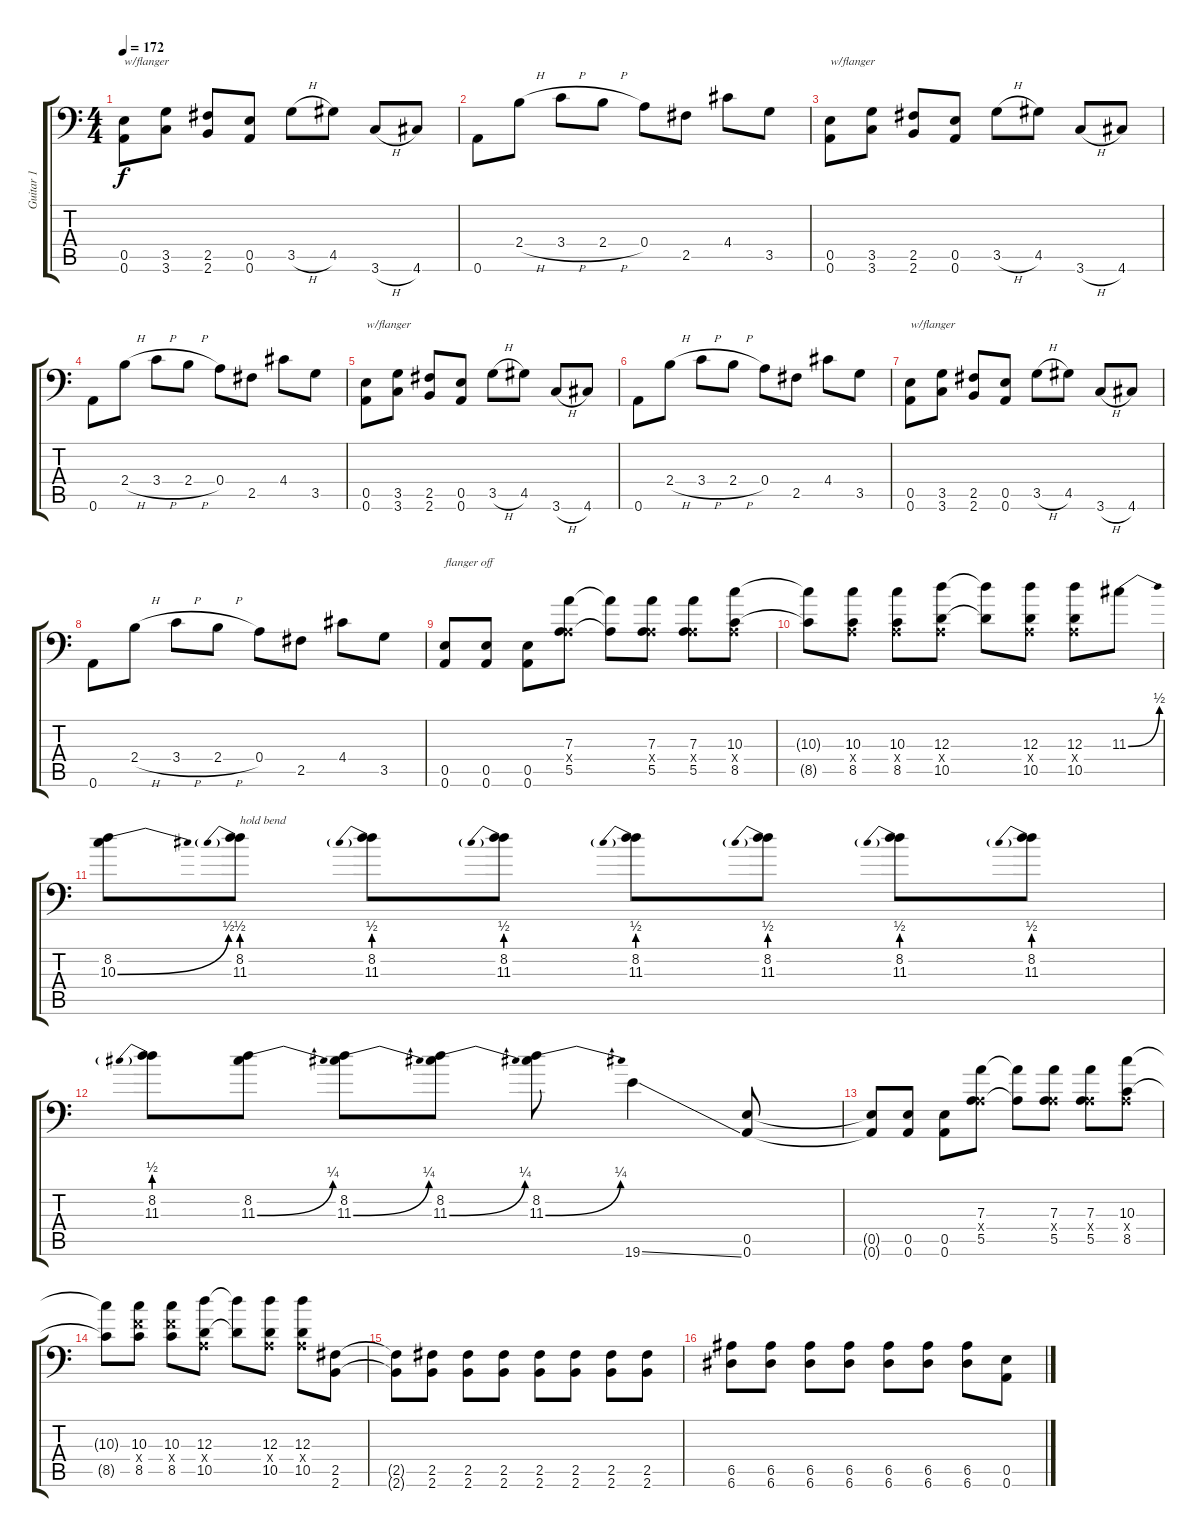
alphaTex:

\track ("Guitar 1" "Guitar 1") {instrument distortionguitar}
\staff {score tabs}
\tuning (B3 Gb3 D3 A2 E2 A1) {hide}
\ts (4 4)
\tempo 172
\clef f4
\ks c
(0.5 0.6).8{txt "w/flanger" dy f} (3.5 3.6).8 (2.5 2.6).8 (0.5 0.6).8 3.5{h}.8 4.5.8 3.6{h}.8 4.6.8 |
0.6.8 2.4{h}.8 3.4{h}.8 2.4{h}.8 0.4.8 2.5.8 4.4.8 3.5.8 |
(0.5 0.6).8{txt "w/flanger"} (3.5 3.6).8 (2.5 2.6).8 (0.5 0.6).8 3.5{h}.8 4.5.8 3.6{h}.8 4.6.8 |
0.6.8 2.4{h}.8 3.4{h}.8 2.4{h}.8 0.4.8 2.5.8 4.4.8 3.5.8 |
(0.5 0.6).8{txt "w/flanger"} (3.5 3.6).8 (2.5 2.6).8 (0.5 0.6).8 3.5{h}.8 4.5.8 3.6{h}.8 4.6.8 |
0.6.8 2.4{h}.8 3.4{h}.8 2.4{h}.8 0.4.8 2.5.8 4.4.8 3.5.8 |
(0.5 0.6).8{txt "w/flanger"} (3.5 3.6).8 (2.5 2.6).8 (0.5 0.6).8 3.5{h}.8 4.5.8 3.6{h}.8 4.6.8 |
0.6.8 2.4{h}.8 3.4{h}.8 2.4{h}.8 0.4.8 2.5.8 4.4.8 3.5.8 |
(0.5 0.6).8{txt "flanger off"} (0.5 0.6).8 (0.5 0.6).8 (7.3 0.4{x} 5.5).8 (7.3{t} 5.5{t}).8 (7.3 0.4{x} 5.5).8 (7.3 0.4{x} 5.5).8 (10.3 0.4{x} 8.5).8 |
(10.3{t} 8.5{t}).8 (10.3 0.4{x} 8.5).8 (10.3 0.4{x} 8.5).8 (12.3 0.4{x} 10.5).8 (12.3{t} 10.5{t}).8 (12.3 0.4{x} 10.5).8 (12.3 0.4{x} 10.5).8 11.3{be (bend 0 0 60 2)}.8 |
(8.2 10.3{be (bend 0 0 60 2)}).8 (8.2 11.3{be (prebend 0 2 60 2)}).8{txt "hold bend"} (8.2 11.3{be (prebend 0 2 60 2)}).8 (8.2 11.3{be (prebend 0 2 60 2)}).8 (8.2 11.3{be (prebend 0 2 60 2)}).8 (8.2 11.3{be (prebend 0 2 60 2)}).8 (8.2 11.3{be (prebend 0 2 60 2)}).8 (8.2 11.3{be (prebend 0 2 60 2)}).8 |
(8.2 11.3{be (prebend 0 2 60 2)}).8 (8.2 11.3{be (bend 0 0 60 1)}).8 (8.2 11.3{be (bend 0 0 60 1)}).8 (8.2 11.3{be (bend 0 0 60 1)}).8 (8.2 11.3{be (bend 0 0 60 1)}).8 19.6{ss}.4 (0.5 0.6).8 |
(0.5{t} 0.6{t}).8 (0.5 0.6).8 (0.5 0.6).8 (7.3 0.4{x} 5.5).8 (7.3{t} 5.5{t}).8 (7.3 0.4{x} 5.5).8 (7.3 0.4{x} 5.5).8 (10.3 0.4{x} 8.5).8 |
(10.3{t} 8.5{t}).8 (10.3 8.4{x} 8.5).8 (10.3 8.4{x} 8.5).8 (12.3 0.4{x} 10.5).8 (12.3{t} 10.5{t}).8 (12.3 0.4{x} 10.5).8 (12.3 0.4{x} 10.5).8 (2.5 2.6).8 |
(2.5{t} 2.6{t}).8 (2.5 2.6).8 (2.5 2.6).8 (2.5 2.6).8 (2.5 2.6).8 (2.5 2.6).8 (2.5 2.6).8 (2.5 2.6).8 |
(6.5 6.6).8 (6.5 6.6).8 (6.5 6.6).8 (6.5 6.6).8 (6.5 6.6).8 (6.5 6.6).8 (6.5 6.6).8 (0.5 0.6).8
